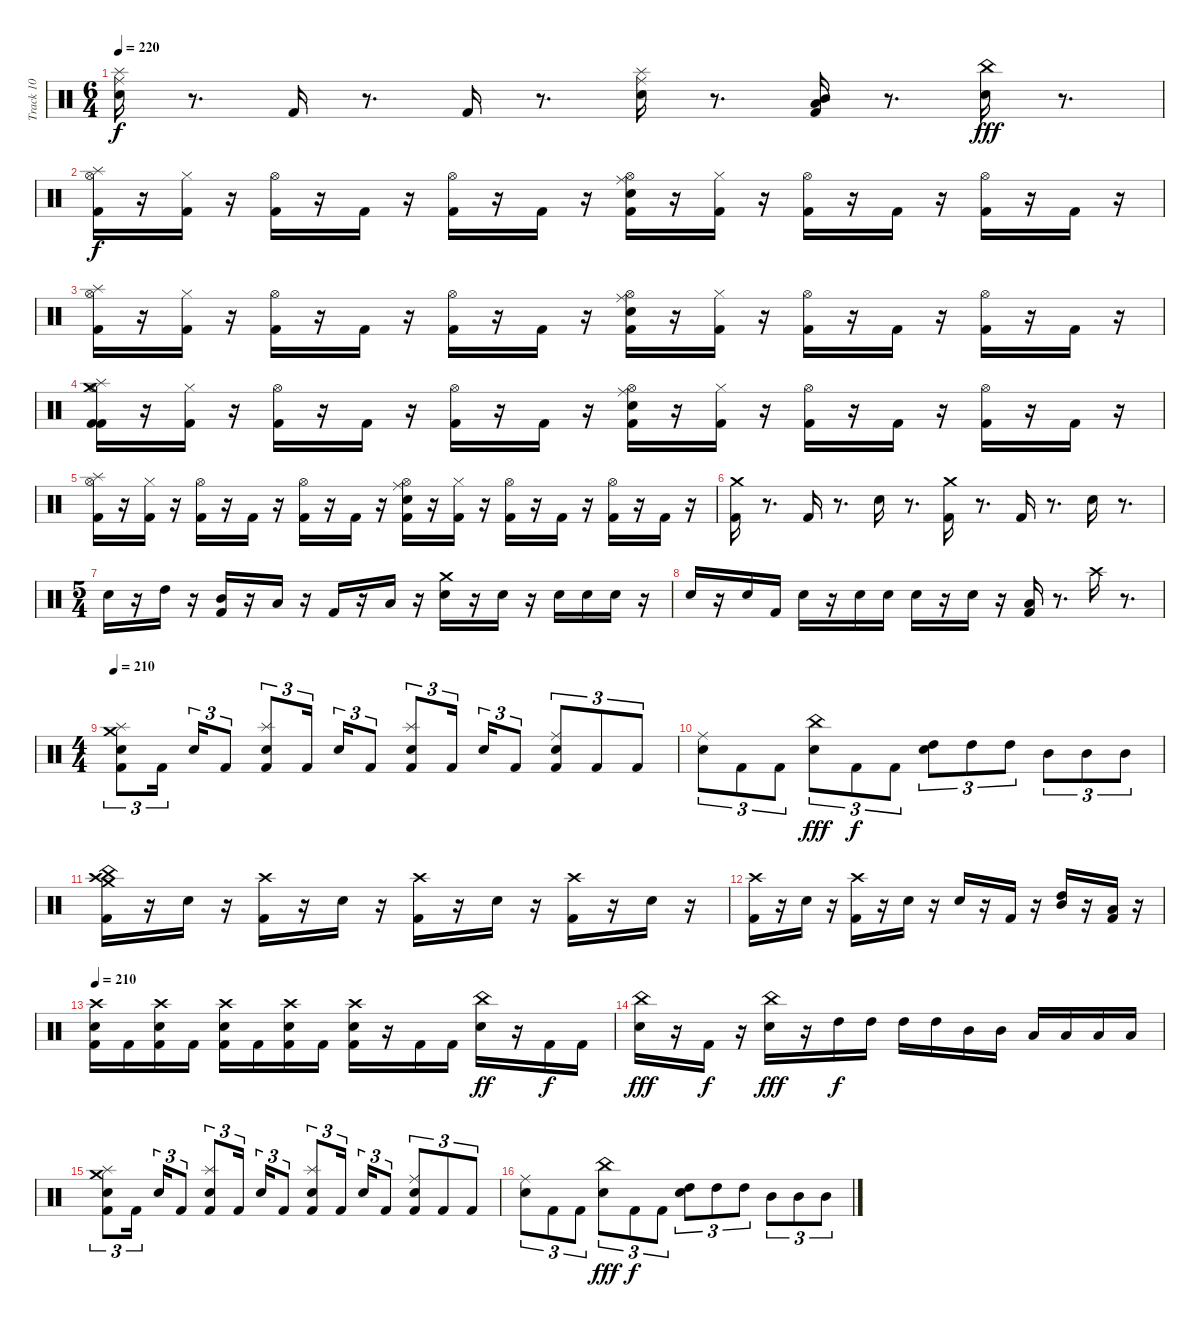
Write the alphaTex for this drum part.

\track ("Track 10" "Track 10") {instrument percussion}
\staff {score}
\articulation defaults
\ts (6 4)
\tempo 220
\clef neutral
\ks c
("Snare (hit) 2" "Splash (hit)" "Ride (middle)").16{dy f} r.8{d} "Kick (hit) 2".16 r.8{d} "Kick (hit) 2".16 r.8{d} ("Snare (hit) 2" "Splash (hit)" "Ride (middle)").16 r.8{d} ("Kick (hit) 2" "Low Floor Tom (hit)" "Mid Tom (hit)").16 r.8{d} ("China (hit)" "Snare (hit) 2").16{dy fff} r.8{d} |
("Kick (hit) 2" "Hi-Hat (open)" "Splash (hit)").16{dy f} r.16 ("Kick (hit) 2" "Hi-Hat (closed)").16 r.16 ("Kick (hit) 2" "Hi-Hat (open)").16 r.16 "Kick (hit) 2".16 r.16 ("Kick (hit) 2" "Hi-Hat (open)").16 r.16 "Kick (hit) 2".16 r.16 ("Kick (hit) 2" "Snare (hit) 2" "Hi-Hat (open)" "Ride (middle)").16 r.16 ("Kick (hit) 2" "Hi-Hat (closed)").16 r.16 ("Kick (hit) 2" "Hi-Hat (open)").16 r.16 "Kick (hit) 2".16 r.16 ("Kick (hit) 2" "Hi-Hat (open)").16 r.16 "Kick (hit) 2".16 r.16 |
("Kick (hit) 2" "Hi-Hat (open)" "Splash (hit)").16 r.16 ("Kick (hit) 2" "Hi-Hat (closed)").16 r.16 ("Kick (hit) 2" "Hi-Hat (open)").16 r.16 "Kick (hit) 2".16 r.16 ("Kick (hit) 2" "Hi-Hat (open)").16 r.16 "Kick (hit) 2".16 r.16 ("Kick (hit) 2" "Snare (hit) 2" "Hi-Hat (open)" "Ride (middle)").16 r.16 ("Kick (hit) 2" "Hi-Hat (closed)").16 r.16 ("Kick (hit) 2" "Hi-Hat (open)").16 r.16 "Kick (hit) 2".16 r.16 ("Kick (hit) 2" "Hi-Hat (open)").16 r.16 "Kick (hit) 2".16 r.16 |
("Kick (hit) 2" "Kick (hit) 2" "Hi-Hat (open)" "Splash (hit)" "Crash medium (hit)").16 r.16 ("Kick (hit) 2" "Hi-Hat (closed)").16 r.16 ("Kick (hit) 2" "Hi-Hat (open)").16 r.16 "Kick (hit) 2".16 r.16 ("Kick (hit) 2" "Hi-Hat (open)").16 r.16 "Kick (hit) 2".16 r.16 ("Kick (hit) 2" "Snare (hit) 2" "Hi-Hat (open)" "Ride (middle)").16 r.16 ("Kick (hit) 2" "Hi-Hat (closed)").16 r.16 ("Kick (hit) 2" "Hi-Hat (open)").16 r.16 "Kick (hit) 2".16 r.16 ("Kick (hit) 2" "Hi-Hat (open)").16 r.16 "Kick (hit) 2".16 r.16 |
("Kick (hit) 2" "Hi-Hat (open)" "Splash (hit)").16 r.16 ("Kick (hit) 2" "Hi-Hat (closed)").16 r.16 ("Kick (hit) 2" "Hi-Hat (open)").16 r.16 "Kick (hit) 2".16 r.16 ("Kick (hit) 2" "Hi-Hat (open)").16 r.16 "Kick (hit) 2".16 r.16 ("Kick (hit) 2" "Snare (hit) 2" "Hi-Hat (open)" "Ride (middle)").16 r.16 ("Kick (hit) 2" "Hi-Hat (closed)").16 r.16 ("Kick (hit) 2" "Hi-Hat (open)").16 r.16 "Kick (hit) 2".16 r.16 ("Kick (hit) 2" "Hi-Hat (open)").16 r.16 "Kick (hit) 2".16 r.16 |
("Kick (hit) 2" "Crash medium (hit)").16 r.8{d} "Kick (hit) 2".16 r.8{d} "Snare (hit) 2".16 r.8{d} ("Kick (hit) 2" "Crash medium (hit)").16 r.8{d} "Kick (hit) 2".16 r.8{d} "Snare (hit) 2".16 r.8{d} |
\ts (5 4)
"Snare (hit) 2".16 r.16 "High Tom (hit)".16 r.16 ("Kick (hit) 2" "Mid Tom (hit)").16 r.16 "Low Floor Tom (hit)".16 r.16 "Kick (hit) 2".16 r.16 "Low Floor Tom (hit)".16 r.16 ("Snare (hit) 2" "Crash medium (hit)").16 r.16 "Snare (hit) 2".16 r.16 "Snare (hit) 2".16 "Snare (hit) 2".16 "Snare (hit) 2".16 r.16 |
"Snare (hit) 2".16 r.16 "Snare (hit) 2".16 "Kick (hit) 2".16 "Snare (hit) 2".16 r.16 "Snare (hit) 2".16 "Snare (hit) 2".16 "Snare (hit) 2".16 r.16 "Snare (hit) 2".16 r.16 ("Kick (hit) 2" "Low Floor Tom (hit)").16 r.8{d} "Crash high (hit)".16 r.8{d} |
\ts (4 4)
\tempo 210
("Kick (hit) 2" "Snare (hit) 2" "Splash (hit)" "Crash medium (hit)").8{tu (3 2)} "Kick (hit) 2".16{tu (3 2) beam splitsecondary} "Snare (hit) 2".16{tu (3 2)} "Kick (hit) 2".8{tu (3 2)} ("Kick (hit) 2" "Snare (hit) 2" "Splash (hit)").8{tu (3 2)} "Kick (hit) 2".16{tu (3 2) beam splitsecondary} "Snare (hit) 2".16{tu (3 2)} "Kick (hit) 2".8{tu (3 2)} ("Kick (hit) 2" "Snare (hit) 2" "Splash (hit)").8{tu (3 2)} "Kick (hit) 2".16{tu (3 2) beam splitsecondary} "Snare (hit) 2".16{tu (3 2)} "Kick (hit) 2".8{tu (3 2)} ("Kick (hit) 2" "Snare (hit) 2" "Ride (middle)").8{tu (3 2)} "Kick (hit) 2".8{tu (3 2)} "Kick (hit) 2".8{tu (3 2)} |
("Snare (hit) 2" "Ride (middle)").8{tu (3 2)} "Kick (hit) 2".8{tu (3 2)} "Kick (hit) 2".8{tu (3 2)} ("China (hit)" "Snare (hit) 2").8{tu (3 2) dy fff} "Kick (hit) 2".8{tu (3 2) dy f} "Kick (hit) 2".8{tu (3 2)} ("High Tom (hit)" "Snare (hit) 2").8{tu (3 2)} "High Tom (hit)".8{tu (3 2)} "High Tom (hit)".8{tu (3 2)} "Mid Tom (hit)".8{tu (3 2)} "Mid Tom (hit)".8{tu (3 2)} "Mid Tom (hit)".8{tu (3 2)} |
("Kick (hit) 2" "Crash high (hit)" "Crash medium (hit)" "China (hit)").16 r.16 "Snare (hit) 2".16 r.16 ("Kick (hit) 2" "Crash high (hit)").16 r.16 "Snare (hit) 2".16 r.16 ("Kick (hit) 2" "Crash high (hit)").16 r.16 "Snare (hit) 2".16 r.16 ("Kick (hit) 2" "Crash high (hit)").16 r.16 "Snare (hit) 2".16 r.16 |
("Kick (hit) 2" "Crash high (hit)").16 r.16 "Snare (hit) 2".16 r.16 ("Kick (hit) 2" "Crash high (hit)").16 r.16 "Snare (hit) 2".16 r.16 "Snare (hit) 2".16 r.16 "Kick (hit) 2".16 r.16 ("High Tom (hit)" "Mid Tom (hit)").16 r.16 ("Kick (hit) 2" "Low Floor Tom (hit)").16 r.16 |
\tempo 210
("Kick (hit) 2" "Snare (hit) 2" "Crash high (hit)").16 "Kick (hit) 2".16 ("Kick (hit) 2" "Snare (hit) 2" "Crash high (hit)").16 "Kick (hit) 2".16 ("Kick (hit) 2" "Snare (hit) 2" "Crash high (hit)").16 "Kick (hit) 2".16 ("Kick (hit) 2" "Snare (hit) 2" "Crash high (hit)").16 "Kick (hit) 2".16 ("Kick (hit) 2" "Snare (hit) 2" "Crash high (hit)").16 r.16 "Kick (hit) 2".16 "Kick (hit) 2".16 ("China (hit)" "Snare (hit) 2").16{dy ff} r.16 "Kick (hit) 2".16{dy f} "Kick (hit) 2".16 |
("China (hit)" "Snare (hit) 2").16{dy fff} r.16 "Kick (hit) 2".16{dy f} r.16 ("China (hit)" "Snare (hit) 2").16{dy fff} r.16 "High Tom (hit)".16{dy f} "High Tom (hit)".16 "High Tom (hit)".16 "High Tom (hit)".16 "Mid Tom (hit)".16 "Mid Tom (hit)".16 "Low Floor Tom (hit)".16 "Low Floor Tom (hit)".16 "Low Floor Tom (hit)".16 "Low Floor Tom (hit)".16 |
("Kick (hit) 2" "Snare (hit) 2" "Splash (hit)" "Crash medium (hit)").8{tu (3 2)} "Kick (hit) 2".16{tu (3 2) beam splitsecondary} "Snare (hit) 2".16{tu (3 2)} "Kick (hit) 2".8{tu (3 2)} ("Kick (hit) 2" "Snare (hit) 2" "Splash (hit)").8{tu (3 2)} "Kick (hit) 2".16{tu (3 2) beam splitsecondary} "Snare (hit) 2".16{tu (3 2)} "Kick (hit) 2".8{tu (3 2)} ("Kick (hit) 2" "Snare (hit) 2" "Splash (hit)").8{tu (3 2)} "Kick (hit) 2".16{tu (3 2) beam splitsecondary} "Snare (hit) 2".16{tu (3 2)} "Kick (hit) 2".8{tu (3 2)} ("Kick (hit) 2" "Snare (hit) 2" "Ride (middle)").8{tu (3 2)} "Kick (hit) 2".8{tu (3 2)} "Kick (hit) 2".8{tu (3 2)} |
("Snare (hit) 2" "Ride (middle)").8{tu (3 2)} "Kick (hit) 2".8{tu (3 2)} "Kick (hit) 2".8{tu (3 2)} ("China (hit)" "Snare (hit) 2").8{tu (3 2) dy fff} "Kick (hit) 2".8{tu (3 2) dy f} "Kick (hit) 2".8{tu (3 2)} ("High Tom (hit)" "Snare (hit) 2").8{tu (3 2)} "High Tom (hit)".8{tu (3 2)} "High Tom (hit)".8{tu (3 2)} "Mid Tom (hit)".8{tu (3 2)} "Mid Tom (hit)".8{tu (3 2)} "Mid Tom (hit)".8{tu (3 2)}
